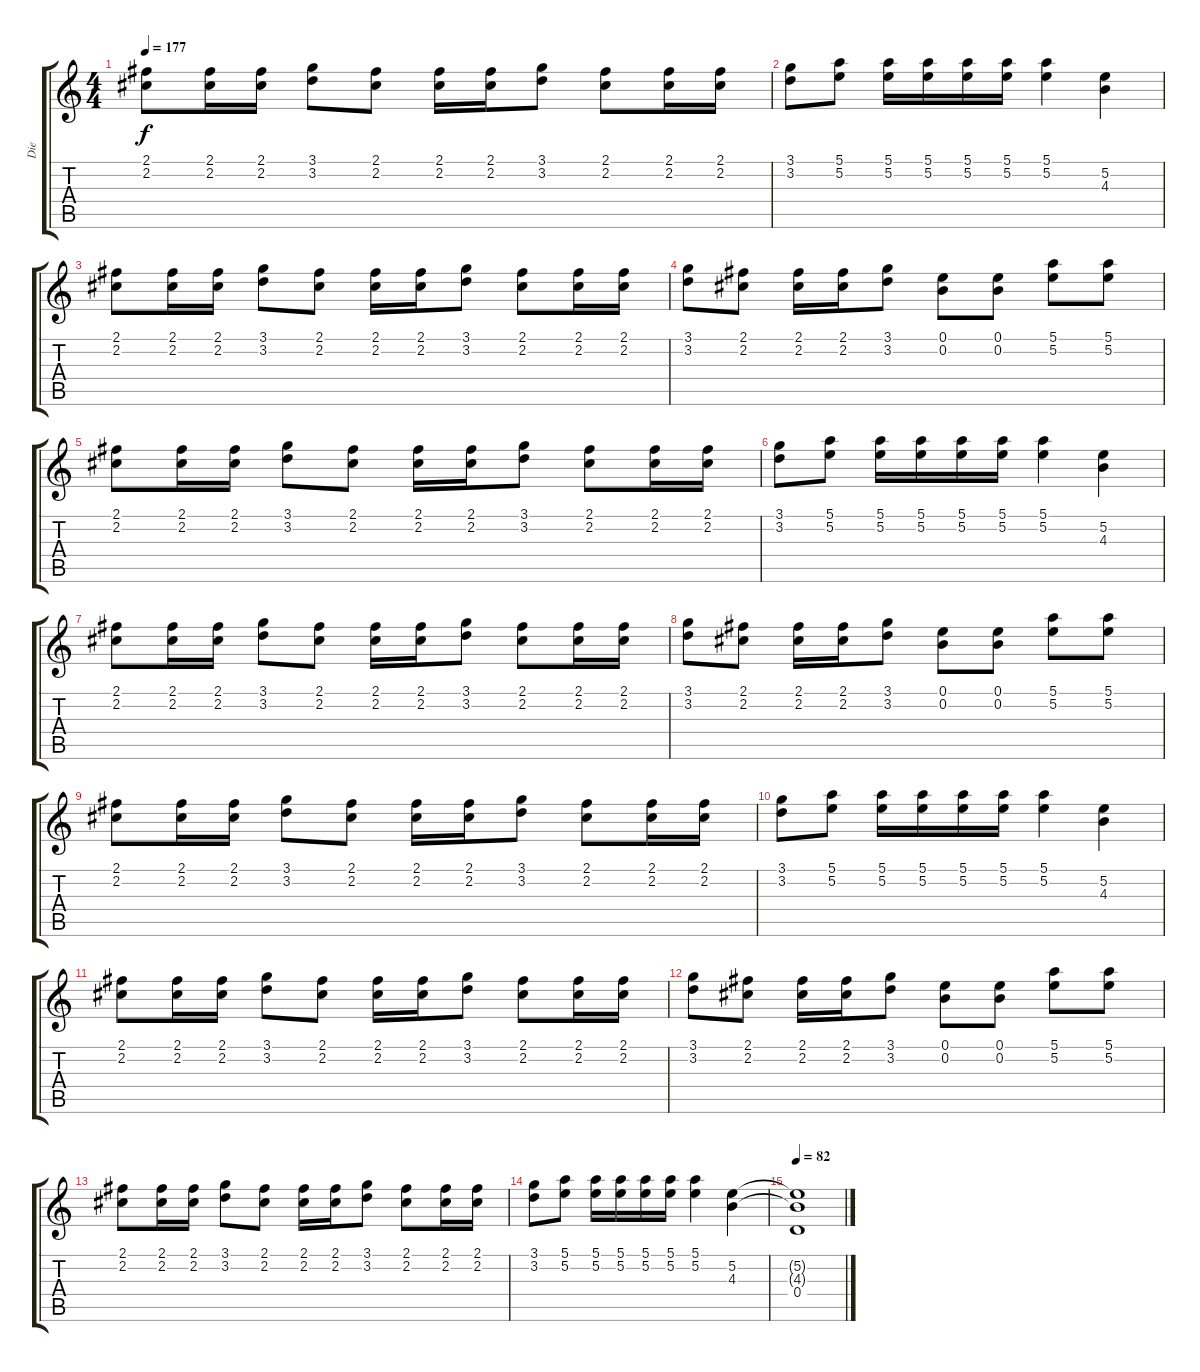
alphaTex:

\track ("Die" "Die") {instrument distortionguitar}
\staff {score tabs}
\tuning (E4 B3 G3 D3 A2 E2) {hide}
\ts (4 4)
\tempo 177
\clef g2
\ks c
(2.1 2.2).8{dy f} (2.1 2.2).16 (2.1 2.2).16 (3.1 3.2).8 (2.1 2.2).8 (2.1 2.2).16 (2.1 2.2).16 (3.1 3.2).8 (2.1 2.2).8 (2.1 2.2).16 (2.1 2.2).16 |
(3.1 3.2).8 (5.1 5.2).8 (5.1 5.2).16 (5.1 5.2).16 (5.1 5.2).16 (5.1 5.2).16 (5.1 5.2).4 (5.2 4.3).4 |
(2.1 2.2).8 (2.1 2.2).16 (2.1 2.2).16 (3.1 3.2).8 (2.1 2.2).8 (2.1 2.2).16 (2.1 2.2).16 (3.1 3.2).8 (2.1 2.2).8 (2.1 2.2).16 (2.1 2.2).16 |
(3.1 3.2).8 (2.1 2.2).8 (2.1 2.2).16 (2.1 2.2).16 (3.1 3.2).8 (0.1 0.2).8 (0.1 0.2).8 (5.1 5.2).8 (5.1 5.2).8 |
(2.1 2.2).8 (2.1 2.2).16 (2.1 2.2).16 (3.1 3.2).8 (2.1 2.2).8 (2.1 2.2).16 (2.1 2.2).16 (3.1 3.2).8 (2.1 2.2).8 (2.1 2.2).16 (2.1 2.2).16 |
(3.1 3.2).8 (5.1 5.2).8 (5.1 5.2).16 (5.1 5.2).16 (5.1 5.2).16 (5.1 5.2).16 (5.1 5.2).4 (5.2 4.3).4 |
(2.1 2.2).8 (2.1 2.2).16 (2.1 2.2).16 (3.1 3.2).8 (2.1 2.2).8 (2.1 2.2).16 (2.1 2.2).16 (3.1 3.2).8 (2.1 2.2).8 (2.1 2.2).16 (2.1 2.2).16 |
(3.1 3.2).8 (2.1 2.2).8 (2.1 2.2).16 (2.1 2.2).16 (3.1 3.2).8 (0.1 0.2).8 (0.1 0.2).8 (5.1 5.2).8 (5.1 5.2).8 |
(2.1 2.2).8 (2.1 2.2).16 (2.1 2.2).16 (3.1 3.2).8 (2.1 2.2).8 (2.1 2.2).16 (2.1 2.2).16 (3.1 3.2).8 (2.1 2.2).8 (2.1 2.2).16 (2.1 2.2).16 |
(3.1 3.2).8 (5.1 5.2).8 (5.1 5.2).16 (5.1 5.2).16 (5.1 5.2).16 (5.1 5.2).16 (5.1 5.2).4 (5.2 4.3).4 |
(2.1 2.2).8 (2.1 2.2).16 (2.1 2.2).16 (3.1 3.2).8 (2.1 2.2).8 (2.1 2.2).16 (2.1 2.2).16 (3.1 3.2).8 (2.1 2.2).8 (2.1 2.2).16 (2.1 2.2).16 |
(3.1 3.2).8 (2.1 2.2).8 (2.1 2.2).16 (2.1 2.2).16 (3.1 3.2).8 (0.1 0.2).8 (0.1 0.2).8 (5.1 5.2).8 (5.1 5.2).8 |
(2.1 2.2).8 (2.1 2.2).16 (2.1 2.2).16 (3.1 3.2).8 (2.1 2.2).8 (2.1 2.2).16 (2.1 2.2).16 (3.1 3.2).8 (2.1 2.2).8 (2.1 2.2).16 (2.1 2.2).16 |
(3.1 3.2).8 (5.1 5.2).8 (5.1 5.2).16 (5.1 5.2).16 (5.1 5.2).16 (5.1 5.2).16 (5.1 5.2).4 (5.2 4.3).4 |
\tempo 82
(5.2{t} 4.3{t} 0.4).1
